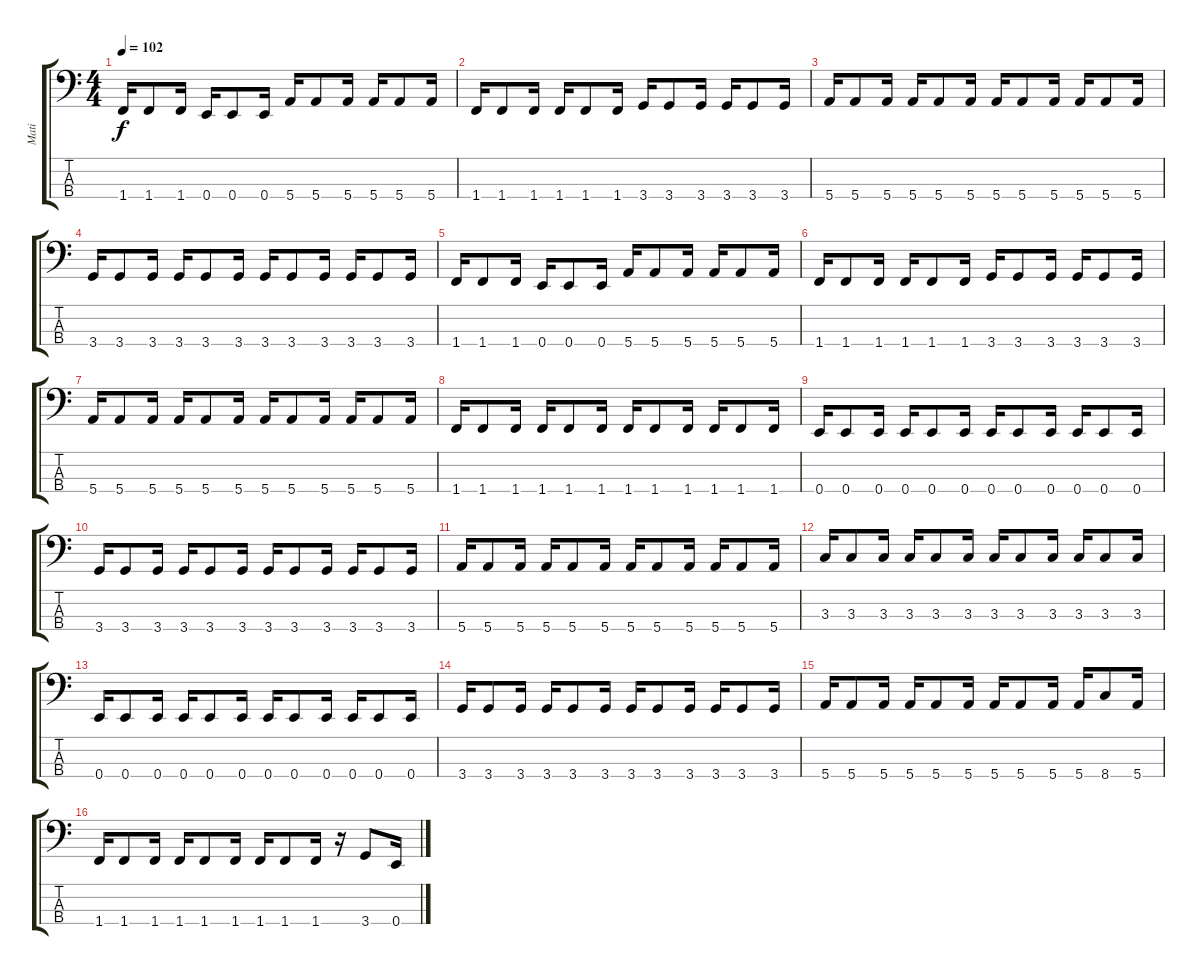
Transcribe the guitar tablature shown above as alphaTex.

\track ("Mati" "Mati") {instrument electricbasspick}
\staff {score tabs}
\tuning (G2 D2 A1 E1) {hide}
\ts (4 4)
\tempo 102
\clef f4
\ks c
1.4.16{dy f} 1.4.8 1.4.16 0.4.16 0.4.8 0.4.16 5.4.16 5.4.8 5.4.16 5.4.16 5.4.8 5.4.16 |
1.4.16 1.4.8 1.4.16 1.4.16 1.4.8 1.4.16 3.4.16 3.4.8 3.4.16 3.4.16 3.4.8 3.4.16 |
5.4.16 5.4.8 5.4.16 5.4.16 5.4.8 5.4.16 5.4.16 5.4.8 5.4.16 5.4.16 5.4.8 5.4.16 |
3.4.16 3.4.8 3.4.16 3.4.16 3.4.8 3.4.16 3.4.16 3.4.8 3.4.16 3.4.16 3.4.8 3.4.16 |
1.4.16 1.4.8 1.4.16 0.4.16 0.4.8 0.4.16 5.4.16 5.4.8 5.4.16 5.4.16 5.4.8 5.4.16 |
1.4.16 1.4.8 1.4.16 1.4.16 1.4.8 1.4.16 3.4.16 3.4.8 3.4.16 3.4.16 3.4.8 3.4.16 |
5.4.16 5.4.8 5.4.16 5.4.16 5.4.8 5.4.16 5.4.16 5.4.8 5.4.16 5.4.16 5.4.8 5.4.16 |
1.4.16 1.4.8 1.4.16 1.4.16 1.4.8 1.4.16 1.4.16 1.4.8 1.4.16 1.4.16 1.4.8 1.4.16 |
0.4.16 0.4.8 0.4.16 0.4.16 0.4.8 0.4.16 0.4.16 0.4.8 0.4.16 0.4.16 0.4.8 0.4.16 |
3.4.16 3.4.8 3.4.16 3.4.16 3.4.8 3.4.16 3.4.16 3.4.8 3.4.16 3.4.16 3.4.8 3.4.16 |
5.4.16 5.4.8 5.4.16 5.4.16 5.4.8 5.4.16 5.4.16 5.4.8 5.4.16 5.4.16 5.4.8 5.4.16 |
3.3.16 3.3.8 3.3.16 3.3.16 3.3.8 3.3.16 3.3.16 3.3.8 3.3.16 3.3.16 3.3.8 3.3.16 |
0.4.16 0.4.8 0.4.16 0.4.16 0.4.8 0.4.16 0.4.16 0.4.8 0.4.16 0.4.16 0.4.8 0.4.16 |
3.4.16 3.4.8 3.4.16 3.4.16 3.4.8 3.4.16 3.4.16 3.4.8 3.4.16 3.4.16 3.4.8 3.4.16 |
5.4.16 5.4.8 5.4.16 5.4.16 5.4.8 5.4.16 5.4.16 5.4.8 5.4.16 5.4.16 8.4.8 5.4.16 |
1.4.16 1.4.8 1.4.16 1.4.16 1.4.8 1.4.16 1.4.16 1.4.8 1.4.16 r.16 3.4.8 0.4.16
